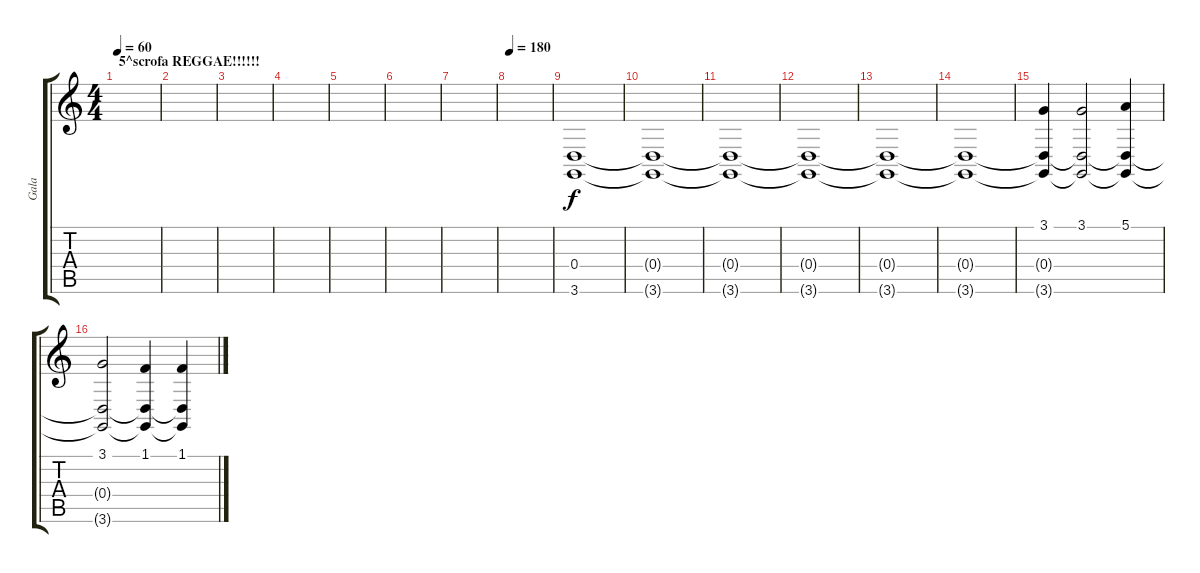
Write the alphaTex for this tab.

\track ("Gala" "Gala") {instrument bagpipe}
\staff {score tabs}
\tuning (E4 B3 G3 D3 A2 E2) {hide}
\ts (4 4)
\section ("" "5^scrofa REGGAE!!!!!!")
\tempo 60
\clef g2
\ks c
|
|
|
|
|
|
|
\tempo 180
|
(0.4 3.6).1 |
(0.4{t} 3.6{t}).1 |
(0.4{t} 3.6{t}).1 |
(0.4{t} 3.6{t}).1 |
(0.4{t} 3.6{t}).1 |
(0.4{t} 3.6{t}).1 |
(3.1 0.4{t} 3.6{t}).4 (3.1 0.4{t} 3.6{t}).2 (5.1 0.4{t} 3.6{t}).4 |
(3.1 0.4{t} 3.6{t}).2 (1.1 0.4{t} 3.6{t}).4 (1.1 0.4{t} 3.6{t}).4
